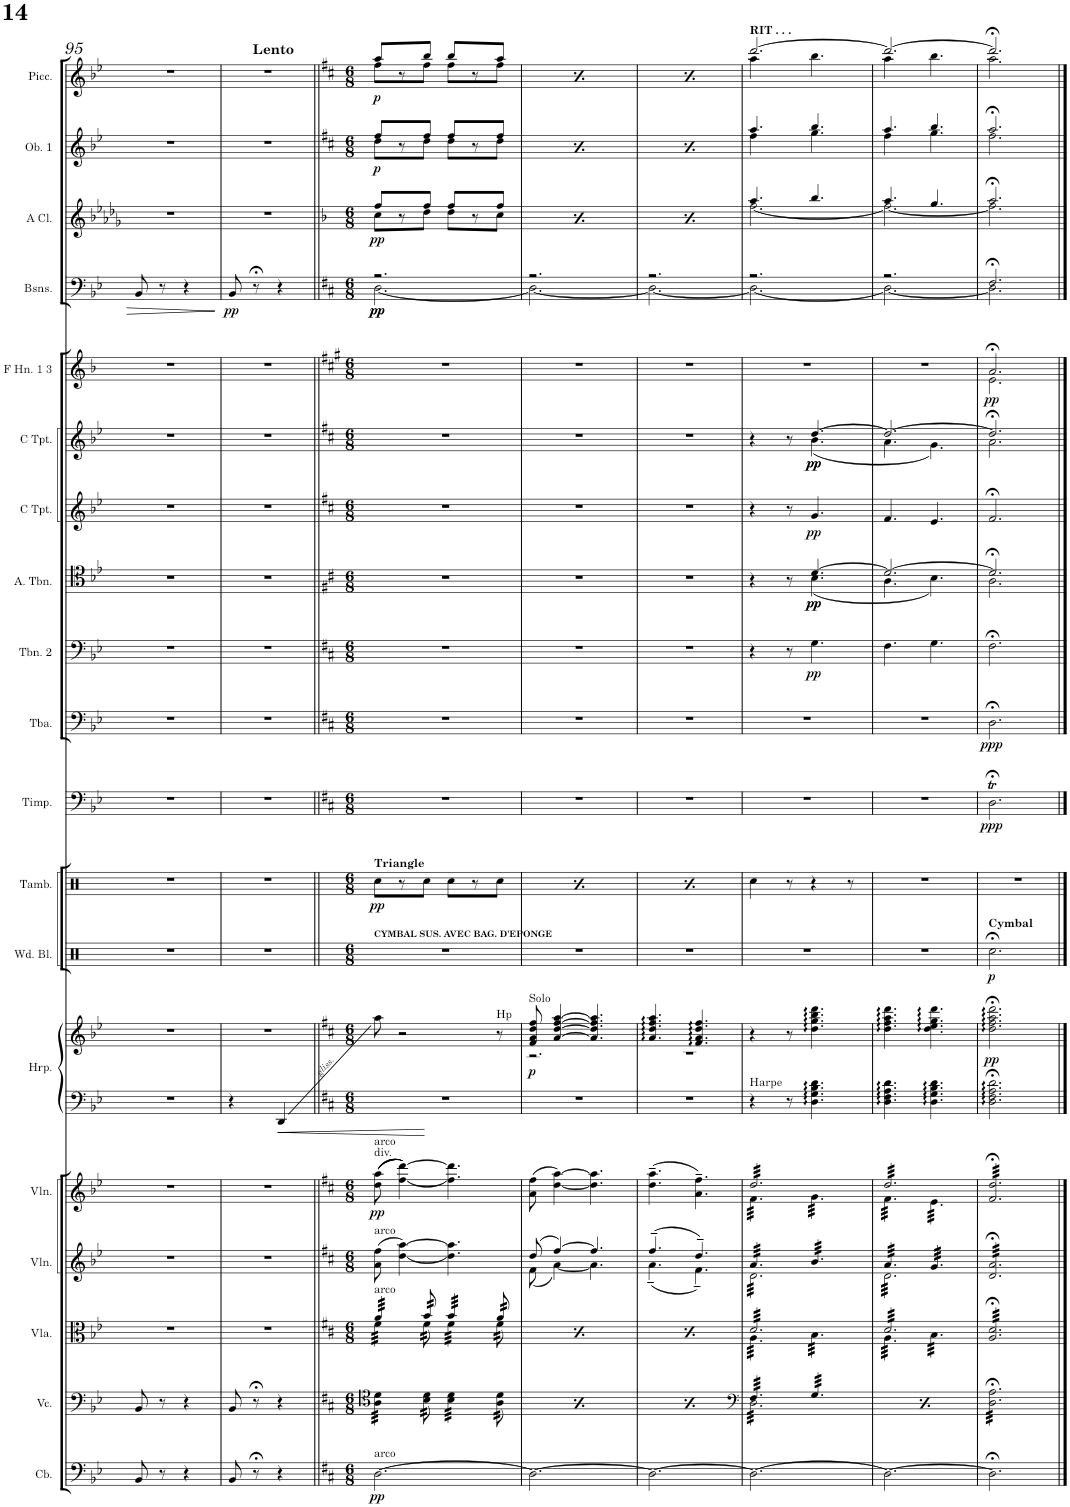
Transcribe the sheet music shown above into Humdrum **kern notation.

**kern	**dynam	**kern	**kern	**kern	**kern	**dynam	**kern	**kern	**dynam	**kern	**dynam	**kern	**dynam	**kern	**dynam	**kern	**dynam	**kern	**dynam	**kern	**dynam	**kern	**dynam	**kern	**dynam	**kern	**dynam	**kern	**dynam	**kern	**dynam	**kern	**dynam	**kern	**dynam
*part19	*part19	*part18	*part17	*part16	*part15	*part15	*part14	*part14	*part14	*part13	*part13	*part12	*part12	*part11	*part11	*part10	*part10	*part9	*part9	*part8	*part8	*part7	*part7	*part6	*part6	*part5	*part5	*part4	*part4	*part3	*part3	*part2	*part2	*part1	*part1
*staff20	*staff20	*staff19	*staff18	*staff17	*staff16	*staff16	*staff15	*staff14	*staff14/15	*staff13	*staff13	*staff12	*staff12	*staff11	*staff11	*staff10	*staff10	*staff9	*staff9	*staff8	*staff8	*staff7	*staff7	*staff6	*staff6	*staff5	*staff5	*staff4	*staff4	*staff3	*staff3	*staff2	*staff2	*staff1	*staff1
*I"Contrabass	*	*I"Violoncello	*I"Viola	*I"Violin	*I"Violin	*	*I"Harp	*	*	*I"Drumset	*	*I"Drumset	*	*I"Timpani	*	*I"Tuba	*	*I"Trombone 2	*	*I"Alto Trombone	*	*I"C Trumpet	*	*I"C Trumpet	*	*I"F Horn 1 &amp; 3	*	*I"Bassoon 1 &amp; 2	*	*I"A Clarinet	*	*I"Oboe 1	*	*I"Flute 1	*
*I'Cb.	*	*I'Vc.	*I'Vla.	*I'Vln.	*I'Vln.	*	*I'Hrp.	*	*	*I'D. Set	*	*I'D. Set	*	*I'Timp.	*	*I'Tba.	*	*I'Tbn. 2	*	*I'A. Tbn.	*	*I'C Tpt.	*	*I'C Tpt.	*	*I'F Hn. 1 3	*	*	*	*I'A Cl.	*	*I'Ob. 1	*	*I'Fl. 1	*
!!LO:PB:g=z
*clefF4	*	*clefC4	*clefG2	*clefG2	*clefG2	*	*clefF4	*clefG2	*	*clefX	*	*clefX	*	*clefF4	*	*clefF4	*	*clefF4	*	*clefC4	*	*clefG2	*	*clefG2	*	*clefG2	*	*clefF4	*	*clefG2	*	*clefG2	*	*clefG2	*
*Trd7c12	*	*	*	*	*	*	*	*	*	*	*	*	*	*	*	*	*	*	*	*	*	*	*	*	*	*Trd4c7	*	*	*	*Trd2c3	*	*	*	*Trd-7c-12	*
*k[b-e-]	*	*k[b-e-]	*k[b-e-]	*k[b-e-]	*k[b-e-]	*	*k[b-e-]	*k[b-e-]	*	*k[]	*	*k[]	*	*k[b-e-]	*	*k[b-e-]	*	*k[b-e-]	*	*k[b-e-]	*	*k[b-e-]	*	*k[b-e-]	*	*k[b-]	*	*k[b-e-]	*	*k[b-e-a-d-g-]	*	*k[b-e-]	*	*k[b-e-]	*
*M2/4	*	*M2/4	*M2/4	*M2/4	*M2/4	*	*M2/4	*M2/4	*	*M2/4	*	*M2/4	*	*M2/4	*	*M2/4	*	*M2/4	*	*M2/4	*	*M2/4	*	*M2/4	*	*M2/4	*	*M2/4	*	*M2/4	*	*M2/4	*	*M2/4	*
=95	=95	=95	=95	=95	=95	=95	=95	=95	=95	=95	=95	=95	=95	=95	=95	=95	=95	=95	=95	=95	=95	=95	=95	=95	=95	=95	=95	=95	=95	=95	=95	=95	=95	=95	=95
8BB-/	.	8BB-/	2r	2r	2r	.	2r	2r	.	2r	.	2r	.	2r	.	2r	.	2r	.	2r	.	2r	.	2r	.	2r	.	8BB-'</	.	2r	.	2r	.	2r	.
8r	.	8r	.	.	.	.	.	.	.	.	.	.	.	.	.	.	.	.	.	.	.	.	.	.	.	.	.	8r	.	.	.	.	.	.	.
4r	.	4r	.	.	.	.	.	.	.	.	.	.	.	.	.	.	.	.	.	.	.	.	.	.	.	.	.	4r	.	.	.	.	.	.	.
=96	=96	=96	=96	=96	=96	=96	=96	=96	=96	=96	=96	=96	=96	=96	=96	=96	=96	=96	=96	=96	=96	=96	=96	=96	=96	=96	=96	=96	=96	=96	=96	=96	=96	=96	=96
!	!	!	!	!	!	!	!	!	!	!	!	!	!	!	!	!	!	!	!	!	!	!	!	!	!	!	!	!	!LO:DY:b	!	!	!	!	!	!
*	*	*	*	*	*	*	*	*	*	*	*	*	*	*	*	*	*	*	*	*	*	*	*	*	*	*	*	*	*	*	*	*	*	*^	*
8BB-/	.	8BB-/	2r	2r	2r	.	4r	2r	.	2r	.	2r	.	2r	.	2r	.	2r	.	2r	.	2r	.	2r	.	2r	.	8BB-'</	pp	2r	.	2r	.	2r	8ryy	.
!	!	!	!	!	!	!	!	!	!	!	!	!	!	!	!	!	!	!	!	!	!	!	!	!	!	!	!	!	!	!	!	!	!	!	!LO:TX:a:B:t=Lento	!
8r;<	.	8r;<	.	.	.	.	.	.	.	.	.	.	.	.	.	.	.	.	.	.	.	.	.	.	.	.	.	8r;<	.	.	.	.	.	.	4.ryy	.
4r	.	4r	.	.	.	.	4DD/	.	.	.	.	.	.	.	.	.	.	.	.	.	.	.	.	.	.	.	.	4r	.	.	.	.	.	.	.	.
=97||	=97||	=97||	=97||	=97||	=97||	=97||	=97||	=97||	=97||	=97||	=97||	=97||	=97||	=97||	=97||	=97||	=97||	=97||	=97||	=97||	=97||	=97||	=97||	=97||	=97||	=97||	=97||	=97||	=97||	=97||	=97||	=97||	=97||	=97||	=97||	=97||
*	*	*clefC4	*	*	*	*	*	*	*	*	*	*	*	*	*	*	*	*	*	*	*	*	*	*	*	*	*	*	*	*	*	*	*	*	*	*
*k[f#c#]	*	*k[f#c#]	*k[f#c#]	*k[f#c#]	*k[f#c#]	*	*k[f#c#]	*k[f#c#]	*	*	*	*	*	*k[f#c#]	*	*k[f#c#]	*	*k[f#c#]	*	*k[f#c#]	*	*k[f#c#]	*	*k[f#c#]	*	*k[f#c#g#]	*	*k[f#c#]	*	*k[b-]	*	*k[f#c#]	*	*k[f#c#]	*	*
*M6/8	*	*M6/8	*M6/8	*M6/8	*M6/8	*	*M6/8	*M6/8	*	*M6/8	*	*M6/8	*	*M6/8	*	*M6/8	*	*M6/8	*	*M6/8	*	*M6/8	*	*M6/8	*	*M6/8	*	*M6/8	*	*M6/8	*	*M6/8	*	*M6/8	*	*
*	*	*	*^	*	*	*	*	*	*	*	*	*	*	*	*	*	*	*	*	*	*	*	*	*	*	*	*	*^	*	*^	*	*^	*	*	*	*
!	!	!	!	!	!	!	!	!	!	!	!	!	!LO:TX:a:B:t=Triangle	!	!	!	!	!	!	!	!	!	!	!	!	!	!	!	!	!	!	!	!	!	!	!	!	!	!	!
!	!	!	!	!	!	!	!	!	!	!	!LO:TX:a:B:t=CYMBAL SUS. AVEC BAG. D'EPONGE	!	!	!	!	!	!	!	!	!	!	!	!	!	!	!	!	!	!	!	!	!	!	!	!	!	!	!	!	!
!	!	!	!	!	!	!LO:TX:a:t=div.	!	!	!	!	!	!	!	!	!	!	!	!	!	!	!	!	!	!	!	!	!	!	!	!	!	!	!	!	!	!	!	!	!	!
!	!	!	!	!	!	!LO:TX:a:t=arco	!	!	!	!	!	!	!	!	!	!	!	!	!	!	!	!	!	!	!	!	!	!	!	!	!	!	!	!	!	!	!	!	!	!
!	!	!	!	!	!LO:TX:a:t=arco	!	!	!	!	!	!	!	!	!	!	!	!	!	!	!	!	!	!	!	!	!	!	!	!	!	!	!	!	!	!	!	!	!	!	!
!	!	!	!LO:TX:a:t=arco	!	!	!	!	!	!	!	!	!	!	!	!	!	!	!	!	!	!	!	!	!	!	!	!	!	!	!	!	!	!	!	!	!	!	!	!	!
!LO:TX:a:t=arco	!	!	!	!	!	!	!	!	!	!	!	!	!	!	!	!	!	!	!	!	!	!	!	!	!	!	!	!	!	!	!	!	!	!	!	!	!	!	!	!
!	!LO:DY:b	!	!	!	!	!	!LO:DY:b	!	!	!	!	!	!	!LO:DY:b	!	!	!	!	!	!	!	!	!	!	!	!	!	!	!	!	!LO:DY:b	!	!	!	!	!	!	!	!	!
!	!	!	!	!	!	!	!	!	!	!	!	!	!	!	!	!	!	!	!	!	!	!	!	!	!	!	!	!	!	!	!LO:DY:n=1:b	!	!	!LO:DY:b	!	!	!LO:DY:b	!	!	!LO:DY:b
*	*	*tremolo	*	*	*	*	*	*	*	*	*	*	*	*	*	*	*	*	*	*	*	*	*	*	*	*	*	*	*	*	*	*	*	*	*	*	*	*	*	*
*	*	*	*tremolo	*	*	*	*	*	*	*	*	*	*	*	*	*	*	*	*	*	*	*	*	*	*	*	*	*	*	*	*	*	*	*	*	*	*	*	*	*
[2.D\	pp	32A\ 32d\LLL	32a/LLL	32f#\LLL	(8a\ 8ff#\	(((8dd\ 8aa\	pp	2.r	8aa\	.	2.r	.	8Rcc\L	pp	2.r	.	2.r	.	2.r	.	2.r	.	2.r	.	2.r	.	2.r	.	2.r	[2.D\	pp pp	8ff/L	8cc\L	pp	8ff#/L	8dd\L	p	8aa/L	8ff#\L	p
.	.	32A\ 32d\	32a/	32f#\	.	.	.	.	.	.	.	.	.	.	.	.	.	.	.	.	.	.	.	.	.	.	.	.	.	.	.	.	.	.	.	.	.	.	.	.
.	.	32A\ 32d\	32a/	32f#\	.	.	.	.	.	.	.	.	.	.	.	.	.	.	.	.	.	.	.	.	.	.	.	.	.	.	.	.	.	.	.	.	.	.	.	.
.	.	32A\ 32d\	32a/	32f#\	.	.	.	.	.	.	.	.	.	.	.	.	.	.	.	.	.	.	.	.	.	.	.	.	.	.	.	.	.	.	.	.	.	.	.	.
.	.	32A\ 32d\	32a/	32f#\	[4dd\ [4aa\)	[4ff#\ [4ddd\)))	.	.	2r	.	.	.	8r	.	.	.	.	.	.	.	.	.	.	.	.	.	.	.	.	.	.	8r	8ryy	.	8r	8ryy	.	8r	8ryy	.
.	.	32A\ 32d\	32a/	32f#\	.	.	.	.	.	.	.	.	.	.	.	.	.	.	.	.	.	.	.	.	.	.	.	.	.	.	.	.	.	.	.	.	.	.	.	.
.	.	32A\ 32d\	32a/	32f#\	.	.	.	.	.	.	.	.	.	.	.	.	.	.	.	.	.	.	.	.	.	.	.	.	.	.	.	.	.	.	.	.	.	.	.	.
.	.	32A\ 32d\JJJ	32a/JJJ	32f#\JJJ	.	.	.	.	.	.	.	.	.	.	.	.	.	.	.	.	.	.	.	.	.	.	.	.	.	.	.	.	.	.	.	.	.	.	.	.
.	.	32B\ 32d\	32b/	32f#\	.	.	.	.	.	.	.	.	8Rcc\J	.	.	.	.	.	.	.	.	.	.	.	.	.	.	.	.	.	.	8ff/J	8dd\J	.	8ff#/J	8dd\J	.	8bb/J	8ff#\J	.
.	.	32B\ 32d\	32b/	32f#\	.	.	.	.	.	.	.	.	.	.	.	.	.	.	.	.	.	.	.	.	.	.	.	.	.	.	.	.	.	.	.	.	.	.	.	.
.	.	32B\ 32d\	32b/	32f#\	.	.	.	.	.	.	.	.	.	.	.	.	.	.	.	.	.	.	.	.	.	.	.	.	.	.	.	.	.	.	.	.	.	.	.	.
.	.	32B\ 32d\	32b/	32f#\	.	.	.	.	.	.	.	.	.	.	.	.	.	.	.	.	.	.	.	.	.	.	.	.	.	.	.	.	.	.	.	.	.	.	.	.
.	.	32B\ 32d\LLL	32b/LLL	32f#\LLL	4.dd\] 4.aa\]	4.ff#\] 4.ddd\]	.	.	.	.	.	.	8Rcc\L	.	.	.	.	.	.	.	.	.	.	.	.	.	.	.	.	.	.	8ff/L	8dd\L	.	8ff#/L	8dd\L	.	8bb/L	8ff#\L	.
.	.	32B\ 32d\	32b/	32f#\	.	.	.	.	.	.	.	.	.	.	.	.	.	.	.	.	.	.	.	.	.	.	.	.	.	.	.	.	.	.	.	.	.	.	.	.
.	.	32B\ 32d\	32b/	32f#\	.	.	.	.	.	.	.	.	.	.	.	.	.	.	.	.	.	.	.	.	.	.	.	.	.	.	.	.	.	.	.	.	.	.	.	.
.	.	32B\ 32d\	32b/	32f#\	.	.	.	.	.	.	.	.	.	.	.	.	.	.	.	.	.	.	.	.	.	.	.	.	.	.	.	.	.	.	.	.	.	.	.	.
.	.	32B\ 32d\	32b/	32f#\	.	.	.	.	.	.	.	.	8r	.	.	.	.	.	.	.	.	.	.	.	.	.	.	.	.	.	.	8r	8ryy	.	8r	8ryy	.	8r	8ryy	.
.	.	32B\ 32d\	32b/	32f#\	.	.	.	.	.	.	.	.	.	.	.	.	.	.	.	.	.	.	.	.	.	.	.	.	.	.	.	.	.	.	.	.	.	.	.	.
.	.	32B\ 32d\	32b/	32f#\	.	.	.	.	.	.	.	.	.	.	.	.	.	.	.	.	.	.	.	.	.	.	.	.	.	.	.	.	.	.	.	.	.	.	.	.
.	.	32B\ 32d\JJJ	32b/JJJ	32f#\JJJ	.	.	.	.	.	.	.	.	.	.	.	.	.	.	.	.	.	.	.	.	.	.	.	.	.	.	.	.	.	.	.	.	.	.	.	.
!	!	!	!	!	!	!	!	!	!LO:TX:a:t=Hp	!	!	!	!	!	!	!	!	!	!	!	!	!	!	!	!	!	!	!	!	!	!	!	!	!	!	!	!	!	!	!
.	.	32A\ 32d\	32a/	32f#\	.	.	.	.	8r	.	.	.	8Rcc\J	.	.	.	.	.	.	.	.	.	.	.	.	.	.	.	.	.	.	8ff/J	8cc\J	.	8ff#/J	8dd\J	.	8aa/J	8ff#\J	.
.	.	32A\ 32d\	32a/	32f#\	.	.	.	.	.	.	.	.	.	.	.	.	.	.	.	.	.	.	.	.	.	.	.	.	.	.	.	.	.	.	.	.	.	.	.	.
.	.	32A\ 32d\	32a/	32f#\	.	.	.	.	.	.	.	.	.	.	.	.	.	.	.	.	.	.	.	.	.	.	.	.	.	.	.	.	.	.	.	.	.	.	.	.
.	.	32A\ 32d\	32a/	32f#\	.	.	.	.	.	.	.	.	.	.	.	.	.	.	.	.	.	.	.	.	.	.	.	.	.	.	.	.	.	.	.	.	.	.	.	.
=98	=98	=98	=98	=98	=98	=98	=98	=98	=98	=98	=98	=98	=98	=98	=98	=98	=98	=98	=98	=98	=98	=98	=98	=98	=98	=98	=98	=98	=98	=98	=98	=98	=98	=98	=98	=98	=98	=98	=98	=98
*	*	*clefC4	*	*	*	*	*	*	*	*	*	*	*	*	*	*	*	*	*	*	*	*	*	*	*	*	*	*	*	*	*	*	*	*	*	*	*	*	*	*
*	*	*	*	*	*^	*	*	*	*^	*	*	*	*	*	*	*	*	*	*	*	*	*	*	*	*	*	*	*	*	*	*	*	*	*	*	*	*	*	*	*
!	!	!	!	!	!	!	!	!	!	!	!	!	!	!	!LO:TX:a:B:t=Triangle	!	!	!	!	!	!	!	!	!	!	!	!	!	!	!	!	!	!	!	!	!	!	!	!	!	!	!
!	!	!	!	!	!	!	!	!	!	!LO:TX:a:t=Solo	!	!	!	!	!	!	!	!	!	!	!	!	!	!	!	!	!	!	!	!	!	!	!	!	!	!	!	!	!	!	!	!
!	!	!	!LO:TX:a:t=arco	!	!	!	!	!	!	!	!	!	!	!	!	!	!	!	!	!	!	!	!	!	!	!	!	!	!	!	!	!	!	!	!	!	!	!	!	!	!	!
!	!	!	!	!	!	!	!	!	!	!	!	!LO:DY:b	!	!	!	!LO:DY:b	!	!	!	!	!	!	!	!	!	!	!	!	!	!	!	!	!	!	!	!LO:DY:b	!	!	!LO:DY:b	!	!	!LO:DY:b
2.D\_	.	32A\ 32d\LLL	32a/LLL	32f#\LLL	(8dd/	(8f#\	(8a\ 8ff#\	.	2.r	8f#/ 8a/ 8dd/ 8ff#/	2.r	p	2.r	.	8Rcc\L	pp	2.r	.	2.r	.	2.r	.	2.r	.	2.r	.	2.r	.	2.r	.	2.r	2.D\_	.	8ff/L	8cc\L	pp	8ff#/L	8dd\L	p	8aa/L	8ff#\L	p
.	.	32A\ 32d\	32a/	32f#\	.	.	.	.	.	.	.	.	.	.	.	.	.	.	.	.	.	.	.	.	.	.	.	.	.	.	.	.	.	.	.	.	.	.	.	.	.	.
.	.	32A\ 32d\	32a/	32f#\	.	.	.	.	.	.	.	.	.	.	.	.	.	.	.	.	.	.	.	.	.	.	.	.	.	.	.	.	.	.	.	.	.	.	.	.	.	.
.	.	32A\ 32d\	32a/	32f#\	.	.	.	.	.	.	.	.	.	.	.	.	.	.	.	.	.	.	.	.	.	.	.	.	.	.	.	.	.	.	.	.	.	.	.	.	.	.
.	.	32A\ 32d\	32a/	32f#\	[4ff#/)	[4a\)	[4dd\ [4aa\)	.	.	[4a/ [4dd/ [4ff#/ [4aa/	.	.	.	.	8r	.	.	.	.	.	.	.	.	.	.	.	.	.	.	.	.	.	.	8r	8ryy	.	8r	8ryy	.	8r	8ryy	.
.	.	32A\ 32d\	32a/	32f#\	.	.	.	.	.	.	.	.	.	.	.	.	.	.	.	.	.	.	.	.	.	.	.	.	.	.	.	.	.	.	.	.	.	.	.	.	.	.
.	.	32A\ 32d\	32a/	32f#\	.	.	.	.	.	.	.	.	.	.	.	.	.	.	.	.	.	.	.	.	.	.	.	.	.	.	.	.	.	.	.	.	.	.	.	.	.	.
.	.	32A\ 32d\JJJ	32a/JJJ	32f#\JJJ	.	.	.	.	.	.	.	.	.	.	.	.	.	.	.	.	.	.	.	.	.	.	.	.	.	.	.	.	.	.	.	.	.	.	.	.	.	.
.	.	32B\ 32d\	32b/	32f#\	.	.	.	.	.	.	.	.	.	.	8Rcc\J	.	.	.	.	.	.	.	.	.	.	.	.	.	.	.	.	.	.	8ff/J	8dd\J	.	8ff#/J	8dd\J	.	8bb/J	8ff#\J	.
.	.	32B\ 32d\	32b/	32f#\	.	.	.	.	.	.	.	.	.	.	.	.	.	.	.	.	.	.	.	.	.	.	.	.	.	.	.	.	.	.	.	.	.	.	.	.	.	.
.	.	32B\ 32d\	32b/	32f#\	.	.	.	.	.	.	.	.	.	.	.	.	.	.	.	.	.	.	.	.	.	.	.	.	.	.	.	.	.	.	.	.	.	.	.	.	.	.
.	.	32B\ 32d\	32b/	32f#\	.	.	.	.	.	.	.	.	.	.	.	.	.	.	.	.	.	.	.	.	.	.	.	.	.	.	.	.	.	.	.	.	.	.	.	.	.	.
.	.	32B\ 32d\LLL	32b/LLL	32f#\LLL	4.ff#/]	4.a\]	4.dd\] 4.aa\]	.	.	4.a/] 4.dd/] 4.ff#/] 4.aa/]	.	.	.	.	8Rcc\L	.	.	.	.	.	.	.	.	.	.	.	.	.	.	.	.	.	.	8ff/L	8dd\L	.	8ff#/L	8dd\L	.	8bb/L	8ff#\L	.
.	.	32B\ 32d\	32b/	32f#\	.	.	.	.	.	.	.	.	.	.	.	.	.	.	.	.	.	.	.	.	.	.	.	.	.	.	.	.	.	.	.	.	.	.	.	.	.	.
.	.	32B\ 32d\	32b/	32f#\	.	.	.	.	.	.	.	.	.	.	.	.	.	.	.	.	.	.	.	.	.	.	.	.	.	.	.	.	.	.	.	.	.	.	.	.	.	.
.	.	32B\ 32d\	32b/	32f#\	.	.	.	.	.	.	.	.	.	.	.	.	.	.	.	.	.	.	.	.	.	.	.	.	.	.	.	.	.	.	.	.	.	.	.	.	.	.
.	.	32B\ 32d\	32b/	32f#\	.	.	.	.	.	.	.	.	.	.	8r	.	.	.	.	.	.	.	.	.	.	.	.	.	.	.	.	.	.	8r	8ryy	.	8r	8ryy	.	8r	8ryy	.
.	.	32B\ 32d\	32b/	32f#\	.	.	.	.	.	.	.	.	.	.	.	.	.	.	.	.	.	.	.	.	.	.	.	.	.	.	.	.	.	.	.	.	.	.	.	.	.	.
.	.	32B\ 32d\	32b/	32f#\	.	.	.	.	.	.	.	.	.	.	.	.	.	.	.	.	.	.	.	.	.	.	.	.	.	.	.	.	.	.	.	.	.	.	.	.	.	.
.	.	32B\ 32d\JJJ	32b/JJJ	32f#\JJJ	.	.	.	.	.	.	.	.	.	.	.	.	.	.	.	.	.	.	.	.	.	.	.	.	.	.	.	.	.	.	.	.	.	.	.	.	.	.
.	.	32A\ 32d\	32a/	32f#\	.	.	.	.	.	.	.	.	.	.	8Rcc\J	.	.	.	.	.	.	.	.	.	.	.	.	.	.	.	.	.	.	8ff/J	8cc\J	.	8ff#/J	8dd\J	.	8aa/J	8ff#\J	.
.	.	32A\ 32d\	32a/	32f#\	.	.	.	.	.	.	.	.	.	.	.	.	.	.	.	.	.	.	.	.	.	.	.	.	.	.	.	.	.	.	.	.	.	.	.	.	.	.
.	.	32A\ 32d\	32a/	32f#\	.	.	.	.	.	.	.	.	.	.	.	.	.	.	.	.	.	.	.	.	.	.	.	.	.	.	.	.	.	.	.	.	.	.	.	.	.	.
.	.	32A\ 32d\	32a/	32f#\	.	.	.	.	.	.	.	.	.	.	.	.	.	.	.	.	.	.	.	.	.	.	.	.	.	.	.	.	.	.	.	.	.	.	.	.	.	.
=99	=99	=99	=99	=99	=99	=99	=99	=99	=99	=99	=99	=99	=99	=99	=99	=99	=99	=99	=99	=99	=99	=99	=99	=99	=99	=99	=99	=99	=99	=99	=99	=99	=99	=99	=99	=99	=99	=99	=99	=99	=99	=99
*	*	*clefC4	*	*	*	*	*	*	*	*	*	*	*	*	*	*	*	*	*	*	*	*	*	*	*	*	*	*	*	*	*	*	*	*	*	*	*	*	*	*	*	*
!	!	!	!	!	!	!	!	!	!	!	!	!	!	!	!LO:TX:a:B:t=Triangle	!	!	!	!	!	!	!	!	!	!	!	!	!	!	!	!	!	!	!	!	!	!	!	!	!	!	!
!	!	!	!LO:TX:a:t=arco	!	!	!	!	!	!	!	!	!	!	!	!	!	!	!	!	!	!	!	!	!	!	!	!	!	!	!	!	!	!	!	!	!	!	!	!	!	!	!
!	!	!	!	!	!	!	!	!	!	!	!	!	!	!	!	!LO:DY:b	!	!	!	!	!	!	!	!	!	!	!	!	!	!	!	!	!	!	!	!LO:DY:b	!	!	!LO:DY:b	!	!	!LO:DY:b
2.D\_	.	32A\ 32d\LLL	32a/LLL	32f#\LLL	(4.ff#~/	(4.a~\	(4.dd\~ 4.aa\~	.	2.r	4.a/ 4.dd/ 4.ff#/ 4.aa/	2.r	.	2.r	.	8Rcc\L	pp	2.r	.	2.r	.	2.r	.	2.r	.	2.r	.	2.r	.	2.r	.	2.r	2.D\_	.	8ff/L	8cc\L	pp	8ff#/L	8dd\L	p	8aa/L	8ff#\L	p
.	.	32A\ 32d\	32a/	32f#\	.	.	.	.	.	.	.	.	.	.	.	.	.	.	.	.	.	.	.	.	.	.	.	.	.	.	.	.	.	.	.	.	.	.	.	.	.	.
.	.	32A\ 32d\	32a/	32f#\	.	.	.	.	.	.	.	.	.	.	.	.	.	.	.	.	.	.	.	.	.	.	.	.	.	.	.	.	.	.	.	.	.	.	.	.	.	.
.	.	32A\ 32d\	32a/	32f#\	.	.	.	.	.	.	.	.	.	.	.	.	.	.	.	.	.	.	.	.	.	.	.	.	.	.	.	.	.	.	.	.	.	.	.	.	.	.
.	.	32A\ 32d\	32a/	32f#\	.	.	.	.	.	.	.	.	.	.	8r	.	.	.	.	.	.	.	.	.	.	.	.	.	.	.	.	.	.	8r	8ryy	.	8r	8ryy	.	8r	8ryy	.
.	.	32A\ 32d\	32a/	32f#\	.	.	.	.	.	.	.	.	.	.	.	.	.	.	.	.	.	.	.	.	.	.	.	.	.	.	.	.	.	.	.	.	.	.	.	.	.	.
.	.	32A\ 32d\	32a/	32f#\	.	.	.	.	.	.	.	.	.	.	.	.	.	.	.	.	.	.	.	.	.	.	.	.	.	.	.	.	.	.	.	.	.	.	.	.	.	.
.	.	32A\ 32d\JJJ	32a/JJJ	32f#\JJJ	.	.	.	.	.	.	.	.	.	.	.	.	.	.	.	.	.	.	.	.	.	.	.	.	.	.	.	.	.	.	.	.	.	.	.	.	.	.
.	.	32B\ 32d\	32b/	32f#\	.	.	.	.	.	.	.	.	.	.	8Rcc\J	.	.	.	.	.	.	.	.	.	.	.	.	.	.	.	.	.	.	8ff/J	8dd\J	.	8ff#/J	8dd\J	.	8bb/J	8ff#\J	.
.	.	32B\ 32d\	32b/	32f#\	.	.	.	.	.	.	.	.	.	.	.	.	.	.	.	.	.	.	.	.	.	.	.	.	.	.	.	.	.	.	.	.	.	.	.	.	.	.
.	.	32B\ 32d\	32b/	32f#\	.	.	.	.	.	.	.	.	.	.	.	.	.	.	.	.	.	.	.	.	.	.	.	.	.	.	.	.	.	.	.	.	.	.	.	.	.	.
.	.	32B\ 32d\	32b/	32f#\	.	.	.	.	.	.	.	.	.	.	.	.	.	.	.	.	.	.	.	.	.	.	.	.	.	.	.	.	.	.	.	.	.	.	.	.	.	.
.	.	32B\ 32d\LLL	32b/LLL	32f#\LLL	4.dd~/)	4.f#~\)	4.a\~ 4.ff#\~)	.	.	4.f#/ 4.a/ 4.dd/ 4.ff#/	.	.	.	.	8Rcc\L	.	.	.	.	.	.	.	.	.	.	.	.	.	.	.	.	.	.	8ff/L	8dd\L	.	8ff#/L	8dd\L	.	8bb/L	8ff#\L	.
.	.	32B\ 32d\	32b/	32f#\	.	.	.	.	.	.	.	.	.	.	.	.	.	.	.	.	.	.	.	.	.	.	.	.	.	.	.	.	.	.	.	.	.	.	.	.	.	.
.	.	32B\ 32d\	32b/	32f#\	.	.	.	.	.	.	.	.	.	.	.	.	.	.	.	.	.	.	.	.	.	.	.	.	.	.	.	.	.	.	.	.	.	.	.	.	.	.
.	.	32B\ 32d\	32b/	32f#\	.	.	.	.	.	.	.	.	.	.	.	.	.	.	.	.	.	.	.	.	.	.	.	.	.	.	.	.	.	.	.	.	.	.	.	.	.	.
.	.	32B\ 32d\	32b/	32f#\	.	.	.	.	.	.	.	.	.	.	8r	.	.	.	.	.	.	.	.	.	.	.	.	.	.	.	.	.	.	8r	8ryy	.	8r	8ryy	.	8r	8ryy	.
.	.	32B\ 32d\	32b/	32f#\	.	.	.	.	.	.	.	.	.	.	.	.	.	.	.	.	.	.	.	.	.	.	.	.	.	.	.	.	.	.	.	.	.	.	.	.	.	.
.	.	32B\ 32d\	32b/	32f#\	.	.	.	.	.	.	.	.	.	.	.	.	.	.	.	.	.	.	.	.	.	.	.	.	.	.	.	.	.	.	.	.	.	.	.	.	.	.
.	.	32B\ 32d\JJJ	32b/JJJ	32f#\JJJ	.	.	.	.	.	.	.	.	.	.	.	.	.	.	.	.	.	.	.	.	.	.	.	.	.	.	.	.	.	.	.	.	.	.	.	.	.	.
.	.	32A\ 32d\	32a/	32f#\	.	.	.	.	.	.	.	.	.	.	8Rcc\J	.	.	.	.	.	.	.	.	.	.	.	.	.	.	.	.	.	.	8ff/J	8cc\J	.	8ff#/J	8dd\J	.	8aa/J	8ff#\J	.
.	.	32A\ 32d\	32a/	32f#\	.	.	.	.	.	.	.	.	.	.	.	.	.	.	.	.	.	.	.	.	.	.	.	.	.	.	.	.	.	.	.	.	.	.	.	.	.	.
.	.	32A\ 32d\	32a/	32f#\	.	.	.	.	.	.	.	.	.	.	.	.	.	.	.	.	.	.	.	.	.	.	.	.	.	.	.	.	.	.	.	.	.	.	.	.	.	.
.	.	32A\ 32d\	32a/	32f#\	.	.	.	.	.	.	.	.	.	.	.	.	.	.	.	.	.	.	.	.	.	.	.	.	.	.	.	.	.	.	.	.	.	.	.	.	.	.
*	*	*	*	*	*	*	*	*	*	*v	*v	*	*	*	*	*	*	*	*	*	*	*	*	*	*	*	*	*	*	*	*	*	*	*	*	*	*	*	*	*	*	*
=100	=100	=100	=100	=100	=100	=100	=100	=100	=100	=100	=100	=100	=100	=100	=100	=100	=100	=100	=100	=100	=100	=100	=100	=100	=100	=100	=100	=100	=100	=100	=100	=100	=100	=100	=100	=100	=100	=100	=100	=100	=100
*	*	*clefF4	*	*	*	*	*	*	*	*	*	*	*	*	*	*	*	*	*	*	*	*	*	*	*	*	*	*	*	*	*	*	*	*	*	*	*	*	*	*	*
*	*	*^	*	*	*	*	*^	*	*	*	*	*	*	*	*	*	*	*	*	*	*	*^	*	*	*	*^	*	*	*	*	*	*	*	*	*	*	*	*	*	*	*
!	!	!	!	!	!	!	!	!	!	!	!	!	!	!	!	!	!	!	!	!	!	!	!	!	!	!	!	!	!	!	!	!	!	!	!	!	!	!	!	!	!	!	!LO:TX:a:B:t=RIT . . .	!	!
!	!	!	!	!	!	!	!	!	!	!	!LO:TX:a:t=Harpe	!	!	!	!	!	!	!	!	!	!	!	!	!	!	!	!	!	!	!	!	!	!	!	!	!	!	!	!	!	!	!	!	!	!
*	*	*	*	*	*	*tremolo	*	*	*	*	*	*	*	*	*	*	*	*	*	*	*	*	*	*	*	*	*	*	*	*	*	*	*	*	*	*	*	*	*	*	*	*	*	*	*
*	*	*	*	*	*	*	*	*tremolo	*	*	*	*	*	*	*	*	*	*	*	*	*	*	*	*	*	*	*	*	*	*	*	*	*	*	*	*	*	*	*	*	*	*	*	*	*
2.D\_	.	32F#/LLL	32D\LLL	32d/LLL	32A\LLL	32a/LLL	32d\LLL	32dd/LLL	32f#\LLL	.	4r	4r	.	2.r	.	4Rcc\	.	2.r	.	2.r	.	4r	.	4r	4.ryy	.	4r	.	4r	4.ryy	.	2.r	.	2.r	2.D\_	.	4.aa/	[2.ff\	.	4.aa/	4.ff#\	.	[2.ddd/	4.aa\	.
.	.	32F#/	32D\	32d/	32A\	32a/	32d\	32dd/	32f#\	.	.	.	.	.	.	.	.	.	.	.	.	.	.	.	.	.	.	.	.	.	.	.	.	.	.	.	.	.	.	.	.	.	.	.	.
.	.	32F#/	32D\	32d/	32A\	32a/	32d\	32dd/	32f#\	.	.	.	.	.	.	.	.	.	.	.	.	.	.	.	.	.	.	.	.	.	.	.	.	.	.	.	.	.	.	.	.	.	.	.	.
.	.	32F#/	32D\	32d/	32A\	32a/	32d\	32dd/	32f#\	.	.	.	.	.	.	.	.	.	.	.	.	.	.	.	.	.	.	.	.	.	.	.	.	.	.	.	.	.	.	.	.	.	.	.	.
.	.	32F#/	32D\	32d/	32A\	32a/	32d\	32dd/	32f#\	.	.	.	.	.	.	.	.	.	.	.	.	.	.	.	.	.	.	.	.	.	.	.	.	.	.	.	.	.	.	.	.	.	.	.	.
.	.	32F#/	32D\	32d/	32A\	32a/	32d\	32dd/	32f#\	.	.	.	.	.	.	.	.	.	.	.	.	.	.	.	.	.	.	.	.	.	.	.	.	.	.	.	.	.	.	.	.	.	.	.	.
.	.	32F#/	32D\	32d/	32A\	32a/	32d\	32dd/	32f#\	.	.	.	.	.	.	.	.	.	.	.	.	.	.	.	.	.	.	.	.	.	.	.	.	.	.	.	.	.	.	.	.	.	.	.	.
.	.	32F#/	32D\	32d/	32A\	32a/	32d\	32dd/	32f#\	.	.	.	.	.	.	.	.	.	.	.	.	.	.	.	.	.	.	.	.	.	.	.	.	.	.	.	.	.	.	.	.	.	.	.	.
.	.	32F#/	32D\	32d/	32A\	32a/	32d\	32dd/	32f#\	.	8r	8r	.	.	.	8r	.	.	.	.	.	8r	.	8r	.	.	8r	.	8r	.	.	.	.	.	.	.	.	.	.	.	.	.	.	.	.
.	.	32F#/	32D\	32d/	32A\	32a/	32d\	32dd/	32f#\	.	.	.	.	.	.	.	.	.	.	.	.	.	.	.	.	.	.	.	.	.	.	.	.	.	.	.	.	.	.	.	.	.	.	.	.
.	.	32F#/	32D\	32d/	32A\	32a/	32d\	32dd/	32f#\	.	.	.	.	.	.	.	.	.	.	.	.	.	.	.	.	.	.	.	.	.	.	.	.	.	.	.	.	.	.	.	.	.	.	.	.
.	.	32F#/JJJ	32D\	32d/	32A\JJJ	32a/JJJ	32d\	32dd/	32f#\JJJ	.	.	.	.	.	.	.	.	.	.	.	.	.	.	.	.	.	.	.	.	.	.	.	.	.	.	.	.	.	.	.	.	.	.	.	.
!	!	!	!	!	!	!	!	!	!	!	!	!	!	!	!	!	!	!	!	!	!	!	!LO:DY:b	!	!	!LO:DY:b	!	!	!	!	!	!	!	!	!	!	!	!	!	!	!	!	!	!	!
!	!	!	!	!	!	!	!	!	!	!	!	!	!	!	!	!	!	!	!	!	!	!	!	!	!	!LO:DY:n=1:b	!	!LO:DY:b	!	!	!LO:DY:b	!	!	!	!	!	!	!	!	!	!	!	!	!	!
!	!	!	!	!	!	!	!	!	!	!	!	!	!	!	!	!	!	!	!	!	!	!	!	!	!	!	!	!	!	!	!LO:DY:n=1:b	!	!	!	!	!	!	!	!	!	!	!	!	!	!
.	.	32G/LLL	32D\	32d/	32B\LLL	32b/LLL	32d\	32dd/	32g\LLL	.	4.D\ 4.G\ 4.B\ 4.d\	4.dd\ 4.gg\ 4.bb\ 4.ddd\	.	.	.	4r	.	.	.	.	.	4.G\	pp	[4.d/	(4.B\	pp pp	4.g/	pp	[4.dd/	(4.b\	pp pp	.	.	.	.	.	4.bb-/	.	.	4.bb/	4.gg\	.	.	4.bb\	.
.	.	32G/	32D\	32d/	32B\	32b/	32d\	32dd/	32g\	.	.	.	.	.	.	.	.	.	.	.	.	.	.	.	.	.	.	.	.	.	.	.	.	.	.	.	.	.	.	.	.	.	.	.	.
.	.	32G/	32D\	32d/	32B\	32b/	32d\	32dd/	32g\	.	.	.	.	.	.	.	.	.	.	.	.	.	.	.	.	.	.	.	.	.	.	.	.	.	.	.	.	.	.	.	.	.	.	.	.
.	.	32G/	32D\	32d/	32B\	32b/	32d\	32dd/	32g\	.	.	.	.	.	.	.	.	.	.	.	.	.	.	.	.	.	.	.	.	.	.	.	.	.	.	.	.	.	.	.	.	.	.	.	.
.	.	32G/	32D\	32d/	32B\	32b/	32d\	32dd/	32g\	.	.	.	.	.	.	.	.	.	.	.	.	.	.	.	.	.	.	.	.	.	.	.	.	.	.	.	.	.	.	.	.	.	.	.	.
.	.	32G/	32D\	32d/	32B\	32b/	32d\	32dd/	32g\	.	.	.	.	.	.	.	.	.	.	.	.	.	.	.	.	.	.	.	.	.	.	.	.	.	.	.	.	.	.	.	.	.	.	.	.
.	.	32G/	32D\	32d/	32B\	32b/	32d\	32dd/	32g\	.	.	.	.	.	.	.	.	.	.	.	.	.	.	.	.	.	.	.	.	.	.	.	.	.	.	.	.	.	.	.	.	.	.	.	.
.	.	32G/	32D\	32d/	32B\	32b/	32d\	32dd/	32g\	.	.	.	.	.	.	.	.	.	.	.	.	.	.	.	.	.	.	.	.	.	.	.	.	.	.	.	.	.	.	.	.	.	.	.	.
.	.	32G/	32D\	32d/	32B\	32b/	32d\	32dd/	32g\	.	.	.	.	.	.	8r	.	.	.	.	.	.	.	.	.	.	.	.	.	.	.	.	.	.	.	.	.	.	.	.	.	.	.	.	.
.	.	32G/	32D\	32d/	32B\	32b/	32d\	32dd/	32g\	.	.	.	.	.	.	.	.	.	.	.	.	.	.	.	.	.	.	.	.	.	.	.	.	.	.	.	.	.	.	.	.	.	.	.	.
.	.	32G/	32D\	32d/	32B\	32b/	32d\	32dd/	32g\	.	.	.	.	.	.	.	.	.	.	.	.	.	.	.	.	.	.	.	.	.	.	.	.	.	.	.	.	.	.	.	.	.	.	.	.
.	.	32G/JJJ	32D\JJJ	32d/JJJ	32B\JJJ	32b/JJJ	32d\JJJ	32dd/JJJ	32g\JJJ	.	.	.	.	.	.	.	.	.	.	.	.	.	.	.	.	.	.	.	.	.	.	.	.	.	.	.	.	.	.	.	.	.	.	.	.
=101	=101	=101	=101	=101	=101	=101	=101	=101	=101	=101	=101	=101	=101	=101	=101	=101	=101	=101	=101	=101	=101	=101	=101	=101	=101	=101	=101	=101	=101	=101	=101	=101	=101	=101	=101	=101	=101	=101	=101	=101	=101	=101	=101	=101	=101
2.D\_	.	32F#/LLL	32D\LLL	32d/LLL	32A\LLL	32a/LLL	32d\LLL	32dd/LLL	32f#\LLL	.	4.D\ 4.F#\ 4.A\ 4.d\	4.dd\ 4.ff#\ 4.aa\ 4.ddd\	.	2.r	.	2.r	.	2.r	.	2.r	.	4.F#\	.	2.d/_	4.A\	.	4.f#/	.	2.dd/_	4.a\	.	2.r	.	2.r	2.D\_	.	4.aa/	2.ff\_	.	4.aa/	4.ff#\	.	2.ddd/_	4.aa\	.
.	.	32F#/	32D\	32d/	32A\	32a/	32d\	32dd/	32f#\	.	.	.	.	.	.	.	.	.	.	.	.	.	.	.	.	.	.	.	.	.	.	.	.	.	.	.	.	.	.	.	.	.	.	.	.
.	.	32F#/	32D\	32d/	32A\	32a/	32d\	32dd/	32f#\	.	.	.	.	.	.	.	.	.	.	.	.	.	.	.	.	.	.	.	.	.	.	.	.	.	.	.	.	.	.	.	.	.	.	.	.
.	.	32F#/	32D\	32d/	32A\	32a/	32d\	32dd/	32f#\	.	.	.	.	.	.	.	.	.	.	.	.	.	.	.	.	.	.	.	.	.	.	.	.	.	.	.	.	.	.	.	.	.	.	.	.
.	.	32F#/	32D\	32d/	32A\	32a/	32d\	32dd/	32f#\	.	.	.	.	.	.	.	.	.	.	.	.	.	.	.	.	.	.	.	.	.	.	.	.	.	.	.	.	.	.	.	.	.	.	.	.
.	.	32F#/	32D\	32d/	32A\	32a/	32d\	32dd/	32f#\	.	.	.	.	.	.	.	.	.	.	.	.	.	.	.	.	.	.	.	.	.	.	.	.	.	.	.	.	.	.	.	.	.	.	.	.
.	.	32F#/	32D\	32d/	32A\	32a/	32d\	32dd/	32f#\	.	.	.	.	.	.	.	.	.	.	.	.	.	.	.	.	.	.	.	.	.	.	.	.	.	.	.	.	.	.	.	.	.	.	.	.
.	.	32F#/	32D\	32d/	32A\	32a/	32d\	32dd/	32f#\	.	.	.	.	.	.	.	.	.	.	.	.	.	.	.	.	.	.	.	.	.	.	.	.	.	.	.	.	.	.	.	.	.	.	.	.
.	.	32F#/	32D\	32d/	32A\	32a/	32d\	32dd/	32f#\	.	.	.	.	.	.	.	.	.	.	.	.	.	.	.	.	.	.	.	.	.	.	.	.	.	.	.	.	.	.	.	.	.	.	.	.
.	.	32F#/	32D\	32d/	32A\	32a/	32d\	32dd/	32f#\	.	.	.	.	.	.	.	.	.	.	.	.	.	.	.	.	.	.	.	.	.	.	.	.	.	.	.	.	.	.	.	.	.	.	.	.
.	.	32F#/	32D\	32d/	32A\	32a/	32d\	32dd/	32f#\	.	.	.	.	.	.	.	.	.	.	.	.	.	.	.	.	.	.	.	.	.	.	.	.	.	.	.	.	.	.	.	.	.	.	.	.
.	.	32F#/JJJ	32D\	32d/	32A\JJJ	32a/JJJ	32d\	32dd/	32f#\JJJ	.	.	.	.	.	.	.	.	.	.	.	.	.	.	.	.	.	.	.	.	.	.	.	.	.	.	.	.	.	.	.	.	.	.	.	.
.	.	32G/LLL	32D\	32d/	32B\LLL	32g/LLL	32d\	32dd/	32e\LLL	.	4.D\ 4.G\ 4.B\ 4.d\	4.dd\ 4.ee\ 4.gg\ 4.ddd\	.	.	.	.	.	.	.	.	.	4.G\	.	.	4.B\)	.	4.e/	.	.	4.g\)	.	.	.	.	.	.	4.gg/	.	.	4.bb/	4.gg\	.	.	4.bb\	.
.	.	32G/	32D\	32d/	32B\	32g/	32d\	32dd/	32e\	.	.	.	.	.	.	.	.	.	.	.	.	.	.	.	.	.	.	.	.	.	.	.	.	.	.	.	.	.	.	.	.	.	.	.	.
.	.	32G/	32D\	32d/	32B\	32g/	32d\	32dd/	32e\	.	.	.	.	.	.	.	.	.	.	.	.	.	.	.	.	.	.	.	.	.	.	.	.	.	.	.	.	.	.	.	.	.	.	.	.
.	.	32G/	32D\	32d/	32B\	32g/	32d\	32dd/	32e\	.	.	.	.	.	.	.	.	.	.	.	.	.	.	.	.	.	.	.	.	.	.	.	.	.	.	.	.	.	.	.	.	.	.	.	.
.	.	32G/	32D\	32d/	32B\	32g/	32d\	32dd/	32e\	.	.	.	.	.	.	.	.	.	.	.	.	.	.	.	.	.	.	.	.	.	.	.	.	.	.	.	.	.	.	.	.	.	.	.	.
.	.	32G/	32D\	32d/	32B\	32g/	32d\	32dd/	32e\	.	.	.	.	.	.	.	.	.	.	.	.	.	.	.	.	.	.	.	.	.	.	.	.	.	.	.	.	.	.	.	.	.	.	.	.
.	.	32G/	32D\	32d/	32B\	32g/	32d\	32dd/	32e\	.	.	.	.	.	.	.	.	.	.	.	.	.	.	.	.	.	.	.	.	.	.	.	.	.	.	.	.	.	.	.	.	.	.	.	.
.	.	32G/	32D\	32d/	32B\	32g/	32d\	32dd/	32e\	.	.	.	.	.	.	.	.	.	.	.	.	.	.	.	.	.	.	.	.	.	.	.	.	.	.	.	.	.	.	.	.	.	.	.	.
.	.	32G/	32D\	32d/	32B\	32g/	32d\	32dd/	32e\	.	.	.	.	.	.	.	.	.	.	.	.	.	.	.	.	.	.	.	.	.	.	.	.	.	.	.	.	.	.	.	.	.	.	.	.
.	.	32G/	32D\	32d/	32B\	32g/	32d\	32dd/	32e\	.	.	.	.	.	.	.	.	.	.	.	.	.	.	.	.	.	.	.	.	.	.	.	.	.	.	.	.	.	.	.	.	.	.	.	.
.	.	32G/	32D\	32d/	32B\	32g/	32d\	32dd/	32e\	.	.	.	.	.	.	.	.	.	.	.	.	.	.	.	.	.	.	.	.	.	.	.	.	.	.	.	.	.	.	.	.	.	.	.	.
.	.	32G/JJJ	32D\JJJ	32d/JJJ	32B\JJJ	32g/JJJ	32d\JJJ	32dd/JJJ	32e\JJJ	.	.	.	.	.	.	.	.	.	.	.	.	.	.	.	.	.	.	.	.	.	.	.	.	.	.	.	.	.	.	.	.	.	.	.	.
*	*	*v	*v	*	*	*v	*v	*	*	*	*	*	*	*	*	*	*	*	*	*	*	*	*	*	*	*	*	*	*	*	*	*	*	*	*	*	*	*	*	*	*	*	*	*	*
=102	=102	=102	=102	=102	=102	=102	=102	=102	=102	=102	=102	=102	=102	=102	=102	=102	=102	=102	=102	=102	=102	=102	=102	=102	=102	=102	=102	=102	=102	=102	=102	=102	=102	=102	=102	=102	=102	=102	=102	=102	=102	=102	=102
*	*	*	*	*	*	*	*	*	*	*	*	*	*	*	*	*	*	*	*	*	*	*	*	*	*	*	*	*	*	*^	*	*	*	*	*	*	*	*	*	*	*	*	*
!	!	!	!	!	!	!	!	!	!	!	!	!LO:TX:a:B:t=Cymbal	!	!	!	!	!	!	!	!	!	!	!	!	!	!	!	!	!	!	!	!	!	!	!	!	!	!	!	!	!	!	!	!
!	!	!	!	!	!	!	!	!	!	!	!LO:DY:b	!	!LO:DY:b	!	!	!	!LO:DY:b	!	!LO:DY:b	!	!	!	!	!	!	!	!	!	!	!	!	!LO:DY:b	!	!	!	!	!	!	!	!	!	!	!	!
*	*	*	*v	*v	*	*v	*v	*	*	*	*	*	*	*	*	*	*	*	*	*	*	*	*	*	*	*	*	*	*	*	*	*	*	*	*	*	*	*	*	*	*	*	*	*
2.D;<\]	.	32D\;< 32A\;<LLL	32A/;< 32d/;<LLL	32d/;< 32a/;<LLL	32f#/;< 32dd/;<LLL	.	2.D\;< 2.F#\;< 2.A\;< 2.d\;<	2.dd\;< 2.ff#\;< 2.aa\;< 2.ddd\;<	pp	2.Rcc;<\	p	2.r	.	2.D;<T\	ppp	2.D;<\	ppp	2.F#;<\	.	2.d;</]	2.A\	.	2.f#;</	.	2.dd;</]	2.a\	.	2.a;</	2.e\	pp	2.F#;</	2.D\]	.	2.aa;</	2.ff\]	.	2.aa;</	2.ff#\	.	2.ddd;</]	2.aa\	.
.	.	32D\;< 32A\;<	32A/;< 32d/;<	32d/;< 32a/;<	32f#/;< 32dd/;<	.	.	.	.	.	.	.	.	.	.	.	.	.	.	.	.	.	.	.	.	.	.	.	.	.	.	.	.	.	.	.	.	.	.	.	.	.
.	.	32D\;< 32A\;<	32A/;< 32d/;<	32d/;< 32a/;<	32f#/;< 32dd/;<	.	.	.	.	.	.	.	.	.	.	.	.	.	.	.	.	.	.	.	.	.	.	.	.	.	.	.	.	.	.	.	.	.	.	.	.	.
.	.	32D\;< 32A\;<	32A/;< 32d/;<	32d/;< 32a/;<	32f#/;< 32dd/;<	.	.	.	.	.	.	.	.	.	.	.	.	.	.	.	.	.	.	.	.	.	.	.	.	.	.	.	.	.	.	.	.	.	.	.	.	.
.	.	32D\;< 32A\;<	32A/;< 32d/;<	32d/;< 32a/;<	32f#/;< 32dd/;<	.	.	.	.	.	.	.	.	.	.	.	.	.	.	.	.	.	.	.	.	.	.	.	.	.	.	.	.	.	.	.	.	.	.	.	.	.
.	.	32D\;< 32A\;<	32A/;< 32d/;<	32d/;< 32a/;<	32f#/;< 32dd/;<	.	.	.	.	.	.	.	.	.	.	.	.	.	.	.	.	.	.	.	.	.	.	.	.	.	.	.	.	.	.	.	.	.	.	.	.	.
.	.	32D\;< 32A\;<	32A/;< 32d/;<	32d/;< 32a/;<	32f#/;< 32dd/;<	.	.	.	.	.	.	.	.	.	.	.	.	.	.	.	.	.	.	.	.	.	.	.	.	.	.	.	.	.	.	.	.	.	.	.	.	.
.	.	32D\;< 32A\;<	32A/;< 32d/;<	32d/;< 32a/;<	32f#/;< 32dd/;<	.	.	.	.	.	.	.	.	.	.	.	.	.	.	.	.	.	.	.	.	.	.	.	.	.	.	.	.	.	.	.	.	.	.	.	.	.
.	.	32D\;< 32A\;<	32A/;< 32d/;<	32d/;< 32a/;<	32f#/;< 32dd/;<	.	.	.	.	.	.	.	.	.	.	.	.	.	.	.	.	.	.	.	.	.	.	.	.	.	.	.	.	.	.	.	.	.	.	.	.	.
.	.	32D\;< 32A\;<	32A/;< 32d/;<	32d/;< 32a/;<	32f#/;< 32dd/;<	.	.	.	.	.	.	.	.	.	.	.	.	.	.	.	.	.	.	.	.	.	.	.	.	.	.	.	.	.	.	.	.	.	.	.	.	.
.	.	32D\;< 32A\;<	32A/;< 32d/;<	32d/;< 32a/;<	32f#/;< 32dd/;<	.	.	.	.	.	.	.	.	.	.	.	.	.	.	.	.	.	.	.	.	.	.	.	.	.	.	.	.	.	.	.	.	.	.	.	.	.
.	.	32D\;< 32A\;<	32A/;< 32d/;<	32d/;< 32a/;<	32f#/;< 32dd/;<	.	.	.	.	.	.	.	.	.	.	.	.	.	.	.	.	.	.	.	.	.	.	.	.	.	.	.	.	.	.	.	.	.	.	.	.	.
.	.	32D\;< 32A\;<	32A/;< 32d/;<	32d/;< 32a/;<	32f#/;< 32dd/;<	.	.	.	.	.	.	.	.	.	.	.	.	.	.	.	.	.	.	.	.	.	.	.	.	.	.	.	.	.	.	.	.	.	.	.	.	.
.	.	32D\;< 32A\;<	32A/;< 32d/;<	32d/;< 32a/;<	32f#/;< 32dd/;<	.	.	.	.	.	.	.	.	.	.	.	.	.	.	.	.	.	.	.	.	.	.	.	.	.	.	.	.	.	.	.	.	.	.	.	.	.
.	.	32D\;< 32A\;<	32A/;< 32d/;<	32d/;< 32a/;<	32f#/;< 32dd/;<	.	.	.	.	.	.	.	.	.	.	.	.	.	.	.	.	.	.	.	.	.	.	.	.	.	.	.	.	.	.	.	.	.	.	.	.	.
.	.	32D\;< 32A\;<	32A/;< 32d/;<	32d/;< 32a/;<	32f#/;< 32dd/;<	.	.	.	.	.	.	.	.	.	.	.	.	.	.	.	.	.	.	.	.	.	.	.	.	.	.	.	.	.	.	.	.	.	.	.	.	.
.	.	32D\;< 32A\;<	32A/;< 32d/;<	32d/;< 32a/;<	32f#/;< 32dd/;<	.	.	.	.	.	.	.	.	.	.	.	.	.	.	.	.	.	.	.	.	.	.	.	.	.	.	.	.	.	.	.	.	.	.	.	.	.
.	.	32D\;< 32A\;<	32A/;< 32d/;<	32d/;< 32a/;<	32f#/;< 32dd/;<	.	.	.	.	.	.	.	.	.	.	.	.	.	.	.	.	.	.	.	.	.	.	.	.	.	.	.	.	.	.	.	.	.	.	.	.	.
.	.	32D\;< 32A\;<	32A/;< 32d/;<	32d/;< 32a/;<	32f#/;< 32dd/;<	.	.	.	.	.	.	.	.	.	.	.	.	.	.	.	.	.	.	.	.	.	.	.	.	.	.	.	.	.	.	.	.	.	.	.	.	.
.	.	32D\;< 32A\;<	32A/;< 32d/;<	32d/;< 32a/;<	32f#/;< 32dd/;<	.	.	.	.	.	.	.	.	.	.	.	.	.	.	.	.	.	.	.	.	.	.	.	.	.	.	.	.	.	.	.	.	.	.	.	.	.
.	.	32D\;< 32A\;<	32A/;< 32d/;<	32d/;< 32a/;<	32f#/;< 32dd/;<	.	.	.	.	.	.	.	.	.	.	.	.	.	.	.	.	.	.	.	.	.	.	.	.	.	.	.	.	.	.	.	.	.	.	.	.	.
.	.	32D\;< 32A\;<	32A/;< 32d/;<	32d/;< 32a/;<	32f#/;< 32dd/;<	.	.	.	.	.	.	.	.	.	.	.	.	.	.	.	.	.	.	.	.	.	.	.	.	.	.	.	.	.	.	.	.	.	.	.	.	.
.	.	32D\;< 32A\;<	32A/;< 32d/;<	32d/;< 32a/;<	32f#/;< 32dd/;<	.	.	.	.	.	.	.	.	.	.	.	.	.	.	.	.	.	.	.	.	.	.	.	.	.	.	.	.	.	.	.	.	.	.	.	.	.
.	.	32D\;< 32A\;<JJJ	32A/;< 32d/;<JJJ	32d/;< 32a/;<JJJ	32f#/;< 32dd/;<JJJ	.	.	.	.	.	.	.	.	.	.	.	.	.	.	.	.	.	.	.	.	.	.	.	.	.	.	.	.	.	.	.	.	.	.	.	.	.
*	*	*	*	*	*Xtremolo	*	*	*	*	*	*	*	*	*	*	*	*	*	*	*	*	*	*	*	*	*	*	*	*	*	*	*	*	*	*	*	*	*	*	*	*	*
*	*	*	*	*Xtremolo	*	*	*	*	*	*	*	*	*	*	*	*	*	*	*	*	*	*	*	*	*	*	*	*	*	*	*	*	*	*	*	*	*	*	*	*	*	*
*	*	*	*Xtremolo	*	*	*	*	*	*	*	*	*	*	*	*	*	*	*	*	*	*	*	*	*	*	*	*	*	*	*	*	*	*	*	*	*	*	*	*	*	*	*
*	*	*Xtremolo	*	*	*	*	*	*	*	*	*	*	*	*	*	*	*	*	*	*	*	*	*	*	*	*	*	*	*	*	*	*	*	*	*	*	*	*	*	*	*	*
*	*	*	*	*	*	*	*	*	*	*	*	*	*	*	*	*	*	*	*	*	*	*	*	*	*v	*v	*	*	*	*	*v	*v	*	*v	*v	*	*v	*v	*	*v	*v	*
*	*	*	*	*	*	*	*	*	*	*	*	*	*	*	*	*	*	*	*	*v	*v	*	*	*	*	*	*v	*v	*	*	*	*	*	*	*	*	*
==	==	==	==	==	==	==	==	==	==	==	==	==	==	==	==	==	==	==	==	==	==	==	==	==	==	==	==	==	==	==	==	==	==	==	==
*-	*-	*-	*-	*-	*-	*-	*-	*-	*-	*-	*-	*-	*-	*-	*-	*-	*-	*-	*-	*-	*-	*-	*-	*-	*-	*-	*-	*-	*-	*-	*-	*-	*-	*-	*-
